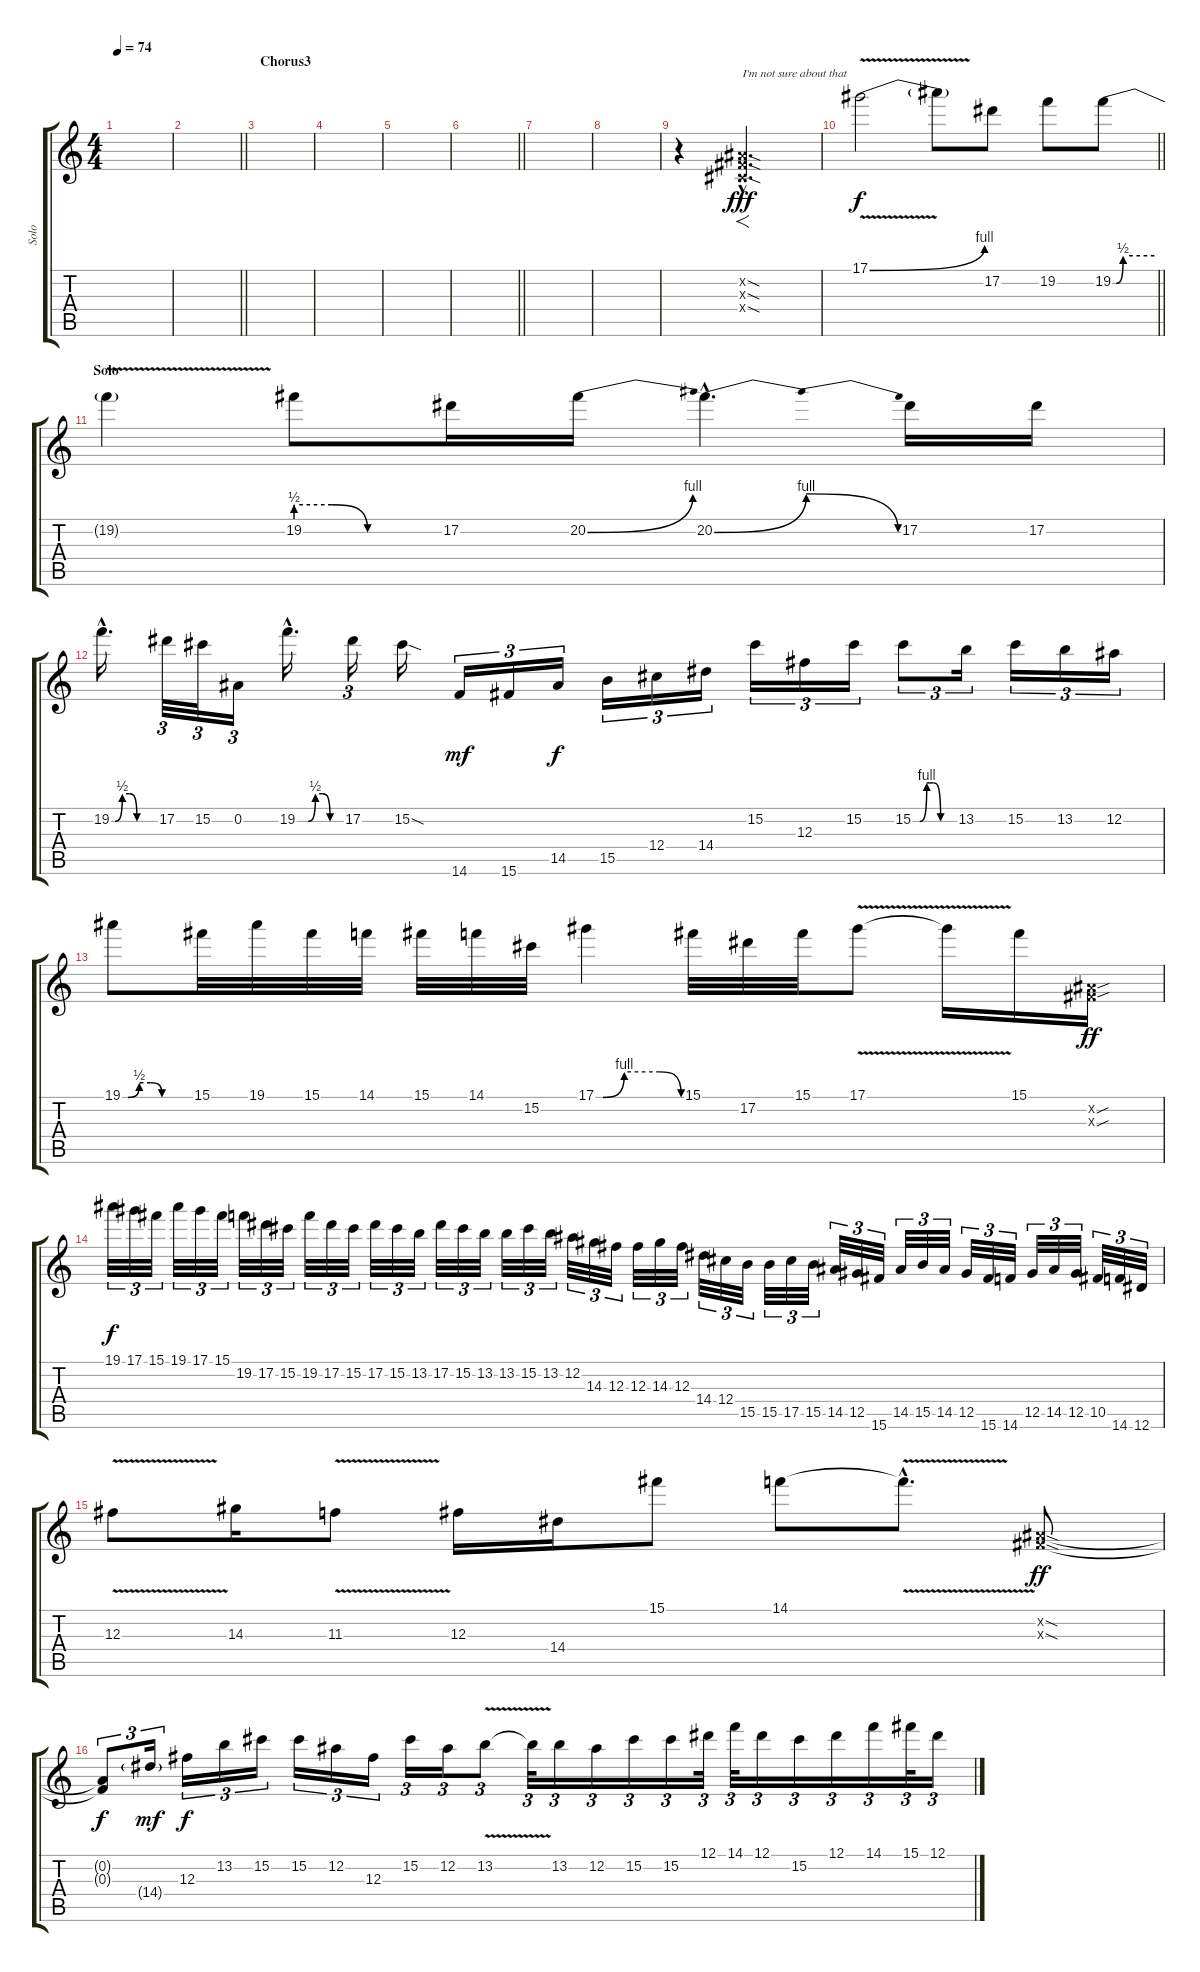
\track ("Solo" "Solo") {instrument overdrivenguitar}
\staff {score tabs}
\tuning (Eb4 Bb3 Gb3 Db3 Ab2 Eb2) {hide}
\ts (4 4)
\tempo 74
\clef g2
\ks c
|
\barLineRight lightlight
|
\section ("" "Chorus3")
|
|
|
\barLineRight lightlight
|
|
|
r.4 (0.2{sod hac x} 0.3{sod hac x} 0.4{sod hac x}).2{f d txt "I'm not sure about that" dy fff volume 13} |
\barLineRight lightlight
17.1{be (bend 0 0 60 4) v}.2{dy f} 17.1{t}.8 17.2.8 19.2.8 19.2{be (custom 0 0 5 0 15 2 60 2)}.8 |
\section ("" "Solo")
19.2{v t}.4 19.2{be (custom 0 2 15 2 30 0 60 0)}.8 17.2.16 20.2{be (bend 0 0 60 4)}.16 20.2{be (bendrelease 0 0 8 4 50 4 60 0) hac}.4{d} 17.2.16 17.2.16 |
19.2{be (custom 0 0 5 0 15 2 25 2 35 0 60 0) hac}.16{d} 17.2.32{tu (3 2)} 15.2.32{tu (3 2)} 0.2.16{tu (3 2)} 19.2{be (custom 0 0 15 0 25 2 35 2 45 0 60 0) hac}.16{d} 17.2.16{tu (3 2)} 15.2{sod}.16 14.6.16{tu (3 2) dy mf} 15.6.16{tu (3 2)} 14.5.16{tu (3 2) dy f} 15.5.16{tu (3 2)} 12.4.16{tu (3 2)} 14.4.16{tu (3 2)} 15.2.16{tu (3 2)} 12.3.16{tu (3 2)} 15.2.16{tu (3 2)} 15.2{be (custom 0 0 10 0 20 4 30 4 40 0 60 0)}.8{tu (3 2)} 13.2.16{tu (3 2)} 15.2.16{tu (3 2)} 13.2.16{tu (3 2)} 12.2.16{tu (3 2)} |
19.1{be (custom 0 0 5 0 15 2 25 2 35 0 60 0)}.8 15.1.32 19.1.32 15.1.32 14.1.32 15.1.32 14.1.32 15.2.32 17.1{be (custom 0 0 5 0 20 4 45 4 60 0)}.4 15.1.32 17.2.32 15.1.32 17.1{v}.8 17.1{v t}.16 15.1.16 (0.2{sou x} 0.3{sou x}).16{dy ff} |
19.1.32{tu (3 2) dy f} 17.1.32{tu (3 2)} 15.1.32{tu (3 2)} 19.1.32{tu (3 2)} 17.1.32{tu (3 2)} 15.1.32{tu (3 2)} 19.2.32{tu (3 2)} 17.2.32{tu (3 2)} 15.2.32{tu (3 2)} 19.2.32{tu (3 2)} 17.2.32{tu (3 2)} 15.2.32{tu (3 2)} 17.2.32{tu (3 2)} 15.2.32{tu (3 2)} 13.2.32{tu (3 2)} 17.2.32{tu (3 2)} 15.2.32{tu (3 2)} 13.2.32{tu (3 2)} 13.2.32{tu (3 2)} 15.2.32{tu (3 2)} 13.2.32{tu (3 2)} 12.2.32{tu (3 2)} 14.3.32{tu (3 2)} 12.3.32{tu (3 2)} 12.3.32{tu (3 2)} 14.3.32{tu (3 2)} 12.3.32{tu (3 2)} 14.4.32{tu (3 2)} 12.4.32{tu (3 2)} 15.5.32{tu (3 2)} 15.5.32{tu (3 2)} 17.5.32{tu (3 2)} 15.5.32{tu (3 2)} 14.5.32{tu (3 2)} 12.5.32{tu (3 2)} 15.6.32{tu (3 2)} 14.5.32{tu (3 2)} 15.5.32{tu (3 2)} 14.5.32{tu (3 2)} 12.5.32{tu (3 2)} 15.6.32{tu (3 2)} 14.6.32{tu (3 2)} 12.5.32{tu (3 2)} 14.5.32{tu (3 2)} 12.5.32{tu (3 2)} 10.5.32{tu (3 2)} 14.6.32{tu (3 2)} 12.6.32{tu (3 2)} |
12.3{v}.8 14.3.16 11.3{v}.8 12.3.16 14.4.16 15.1.8 14.1.8 14.1{v hac t}.8{d} (0.2{sod x} 0.3{sod x}).8{dy ff} |
(0.2{t} 0.3{t}).8{tu (3 2) dy f} 14.4{g}.16{tu (3 2) dy mf} 12.3.16{tu (3 2) dy f} 13.2.16{tu (3 2)} 15.2.16{tu (3 2)} 15.2.16{tu (3 2)} 12.2.16{tu (3 2)} 12.3.16{tu (3 2)} 15.2.16{tu (3 2)} 12.2.16{tu (3 2)} 13.2{v}.8{tu (3 2)} 13.2{t}.32{tu (3 2)} 13.2.16{tu (3 2)} 12.2.16{tu (3 2)} 15.2.16{tu (3 2)} 15.2.16{tu (3 2)} 12.1.32{tu (3 2)} 14.1.32{tu (3 2)} 12.1.16{tu (3 2)} 15.2.16{tu (3 2)} 12.1.16{tu (3 2)} 14.1.16{tu (3 2)} 15.1.32{tu (3 2)} 12.1.16{tu (3 2)}
